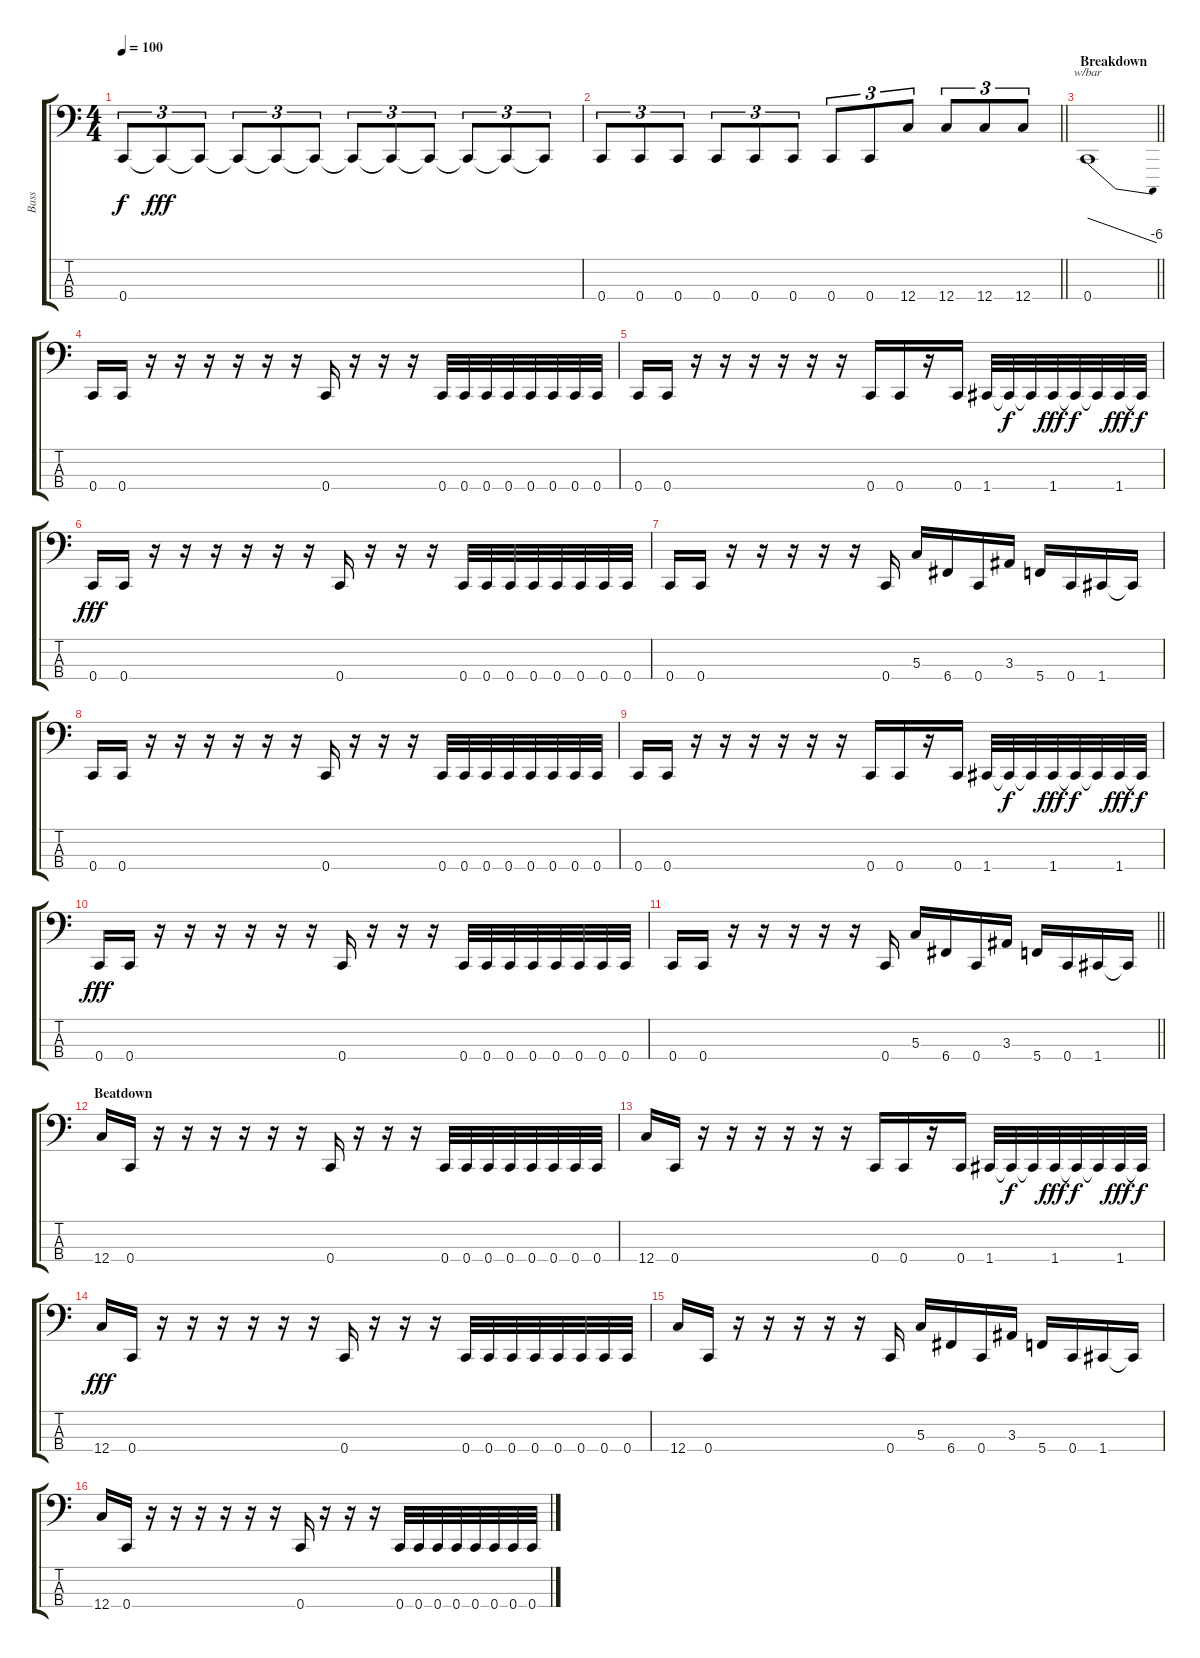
\track ("Bass" "Bass") {instrument slapbass1}
\staff {score tabs}
\tuning (F2 C2 G1 C1) {hide}
\ts (4 4)
\tempo 100
\clef f4
\ks c
0.4{t}.8{tu (3 2) dy f} 0.4{t}.8{tu (3 2) dy fff} 0.4{t}.8{tu (3 2)} 0.4{t}.8{tu (3 2)} 0.4{t}.8{tu (3 2)} 0.4{t}.8{tu (3 2)} 0.4{t}.8{tu (3 2)} 0.4{t}.8{tu (3 2)} 0.4{t}.8{tu (3 2)} 0.4{t}.8{tu (3 2)} 0.4{t}.8{tu (3 2)} 0.4{t}.8{tu (3 2)} |
\barLineRight lightlight
0.4.8{tu (3 2)} 0.4.8{tu (3 2)} 0.4.8{tu (3 2)} 0.4.8{tu (3 2)} 0.4.8{tu (3 2)} 0.4.8{tu (3 2)} 0.4.8{tu (3 2)} 0.4.8{tu (3 2)} 12.4.8{tu (3 2)} 12.4.8{tu (3 2)} 12.4.8{tu (3 2)} 12.4.8{tu (3 2)} |
\section ("" "Breakdown")
\barLineRight lightlight
0.4.1{tbe (dive default 0 0 60 -24)} |
0.4.16 0.4.16 r.16 r.16 r.16 r.16 r.16 r.16 0.4.16 r.16 r.16 r.16 0.4.32 0.4.32 0.4.32 0.4.32 0.4.32 0.4.32 0.4.32 0.4.32 |
0.4.16 0.4.16 r.16 r.16 r.16 r.16 r.16 r.16 0.4.16 0.4.16 r.16 0.4.16 1.4.32 1.4{t}.32{dy f} 1.4{t}.32 1.4.32{dy fff} 1.4{t}.32{dy f} 1.4{t}.32 1.4.32{dy fff} 1.4{t}.32{dy f} |
0.4.16{dy fff} 0.4.16 r.16 r.16 r.16 r.16 r.16 r.16 0.4.16 r.16 r.16 r.16 0.4.32 0.4.32 0.4.32 0.4.32 0.4.32 0.4.32 0.4.32 0.4.32 |
0.4.16 0.4.16 r.16 r.16 r.16 r.16 r.16 0.4.16 5.3.16 6.4.16 0.4.16 3.3.16 5.4.16 0.4.16 1.4.16 1.4{t}.16 |
0.4.16 0.4.16 r.16 r.16 r.16 r.16 r.16 r.16 0.4.16 r.16 r.16 r.16 0.4.32 0.4.32 0.4.32 0.4.32 0.4.32 0.4.32 0.4.32 0.4.32 |
0.4.16 0.4.16 r.16 r.16 r.16 r.16 r.16 r.16 0.4.16 0.4.16 r.16 0.4.16 1.4.32 1.4{t}.32{dy f} 1.4{t}.32 1.4.32{dy fff} 1.4{t}.32{dy f} 1.4{t}.32 1.4.32{dy fff} 1.4{t}.32{dy f} |
0.4.16{dy fff} 0.4.16 r.16 r.16 r.16 r.16 r.16 r.16 0.4.16 r.16 r.16 r.16 0.4.32 0.4.32 0.4.32 0.4.32 0.4.32 0.4.32 0.4.32 0.4.32 |
\barLineRight lightlight
0.4.16 0.4.16 r.16 r.16 r.16 r.16 r.16 0.4.16 5.3.16 6.4.16 0.4.16 3.3.16 5.4.16 0.4.16 1.4.16 1.4{t}.16 |
\section ("" "Beatdown")
12.4.16 0.4.16 r.16 r.16 r.16 r.16 r.16 r.16 0.4.16 r.16 r.16 r.16 0.4.32 0.4.32 0.4.32 0.4.32 0.4.32 0.4.32 0.4.32 0.4.32 |
12.4.16 0.4.16 r.16 r.16 r.16 r.16 r.16 r.16 0.4.16 0.4.16 r.16 0.4.16 1.4.32 1.4{t}.32{dy f} 1.4{t}.32 1.4.32{dy fff} 1.4{t}.32{dy f} 1.4{t}.32 1.4.32{dy fff} 1.4{t}.32{dy f} |
12.4.16{dy fff} 0.4.16 r.16 r.16 r.16 r.16 r.16 r.16 0.4.16 r.16 r.16 r.16 0.4.32 0.4.32 0.4.32 0.4.32 0.4.32 0.4.32 0.4.32 0.4.32 |
12.4.16 0.4.16 r.16 r.16 r.16 r.16 r.16 0.4.16 5.3.16 6.4.16 0.4.16 3.3.16 5.4.16 0.4.16 1.4.16 1.4{t}.16 |
12.4.16 0.4.16 r.16 r.16 r.16 r.16 r.16 r.16 0.4.16 r.16 r.16 r.16 0.4.32 0.4.32 0.4.32 0.4.32 0.4.32 0.4.32 0.4.32 0.4.32
